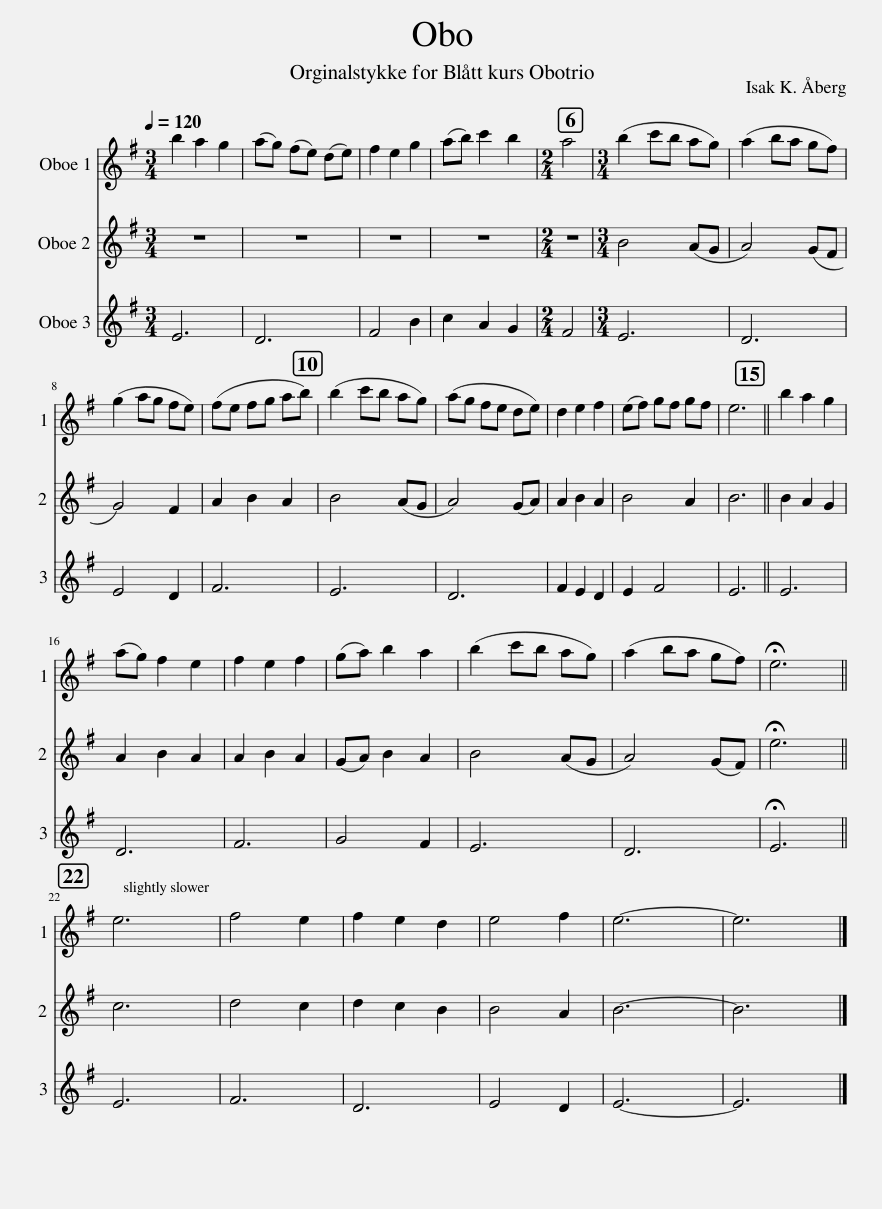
X:1
%%score 1 2 3
L:1/8
Q:1/4=120
M:3/4
I:linebreak $
K:G
V:1 treble
V:2 treble
V:3 treble
V:1
 b2 a2 g2 | (ag) (fe) (de) | f2 e2 g2 | (ab) c'2 b2 |[M:2/4] a4 | %5
[M:3/4] (b2 c'b ag) | (a2 ba gf) |$ (g2 ag fe) | (fe fg ab) | (b2 c'b ag) | %10
 (ag fe de) | d2 e2 f2 | (ef) gf gf | e6 || b2 a2 g2 |$ %15
 (ag) f2 e2 | f2 e2 f2 | (ga) b2 a2 | (b2 c'b ag) | (a2 ba gf) | %20
[Q:1/4=90] !fermata!e6 ||$[Q:1/4=110] e6 | f4 e2 | f2 e2 d2 | e4 f2 | %25
 e6- | e6 |] %27
V:2
 z6 | z6 | z6 | z6 |[M:2/4] z4 | %5
[M:3/4] B4 (AG | A4) (GF) |$ (G4 F2) | A2 B2 A2 | B4 (AG | %10
 A4) (GA) | A2 B2 A2 | B4 A2 | B6 || B2 A2 G2 |$ %15
 A2 B2 A2 | A2 B2 A2 | (GA) B2 A2 | B4 (AG | A4) (GF) | %20
 !fermata!e6 ||$ c6 | d4 c2 | d2 c2 B2 | B4 A2 | %25
 B6- | B6 |] %27
V:3
 E6 | D6 | F4 B2 | c2 A2 G2 |[M:2/4] F4 | %5
[M:3/4] E6 | D6 |$ E4 D2 | F6 | E6 | %10
 D6 | F2 E2 D2 | E2 F4 | E6 || E6 |$ %15
 D6 | F6 | G4 F2 | E6 | D6 | %20
 !fermata!E6 ||$ E6 | F6 | D6 | E4 D2 | %25
 E6- | E6 |] %27
